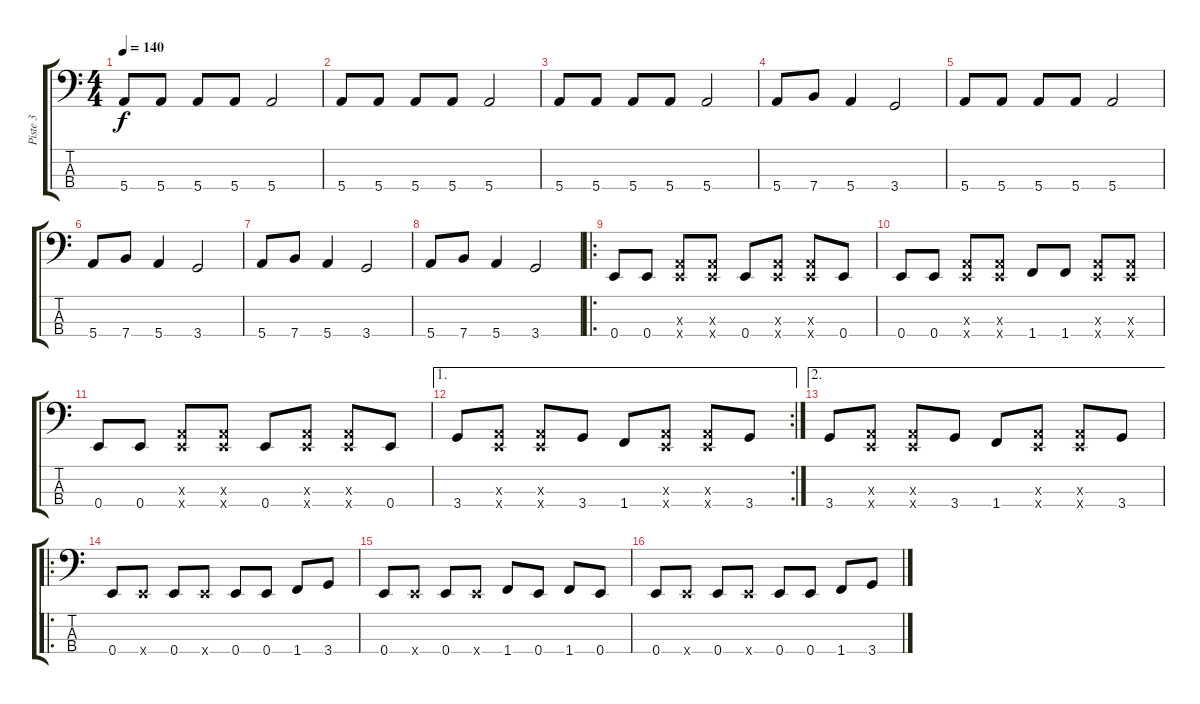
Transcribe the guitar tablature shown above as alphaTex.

\track ("Piste 3" "Piste 3") {instrument slapbass1}
\staff {score tabs}
\tuning (G2 D2 A1 E1) {hide}
\ts (4 4)
\tempo 140
\clef f4
\ks c
5.4.8{dy f} 5.4.8 5.4.8 5.4.8 5.4.2 |
5.4.8 5.4.8 5.4.8 5.4.8 5.4.2 |
5.4.8 5.4.8 5.4.8 5.4.8 5.4.2 |
5.4.8 7.4.8 5.4.4 3.4.2 |
5.4.8 5.4.8 5.4.8 5.4.8 5.4.2 |
5.4.8 7.4.8 5.4.4 3.4.2 |
5.4.8 7.4.8 5.4.4 3.4.2 |
5.4.8 7.4.8 5.4.4 3.4.2 |
\ro
0.4.8 0.4.8 (0.3{x} 0.4{x}).8 (0.3{x} 0.4{x}).8 0.4.8 (0.3{x} 0.4{x}).8 (0.3{x} 0.4{x}).8 0.4.8 |
0.4.8 0.4.8 (0.3{x} 0.4{x}).8 (0.3{x} 0.4{x}).8 1.4.8 1.4.8 (0.3{x} 0.4{x}).8 (0.3{x} 0.4{x}).8 |
0.4.8 0.4.8 (0.3{x} 0.4{x}).8 (0.3{x} 0.4{x}).8 0.4.8 (0.3{x} 0.4{x}).8 (0.3{x} 0.4{x}).8 0.4.8 |
\ae 1
\rc 2
3.4.8 (0.3{x} 0.4{x}).8 (0.3{x} 0.4{x}).8 3.4.8 1.4.8 (0.3{x} 0.4{x}).8 (0.3{x} 0.4{x}).8 3.4.8 |
\ae 2
3.4.8 (0.3{x} 0.4{x}).8 (0.3{x} 0.4{x}).8 3.4.8 1.4.8 (0.3{x} 0.4{x}).8 (0.3{x} 0.4{x}).8 3.4.8 |
\ro
0.4.8 0.4{x}.8 0.4.8 0.4{x}.8 0.4.8 0.4.8 1.4.8 3.4.8 |
0.4.8 0.4{x}.8 0.4.8 0.4{x}.8 1.4.8 0.4.8 1.4.8 0.4.8 |
0.4.8 0.4{x}.8 0.4.8 0.4{x}.8 0.4.8 0.4.8 1.4.8 3.4.8
